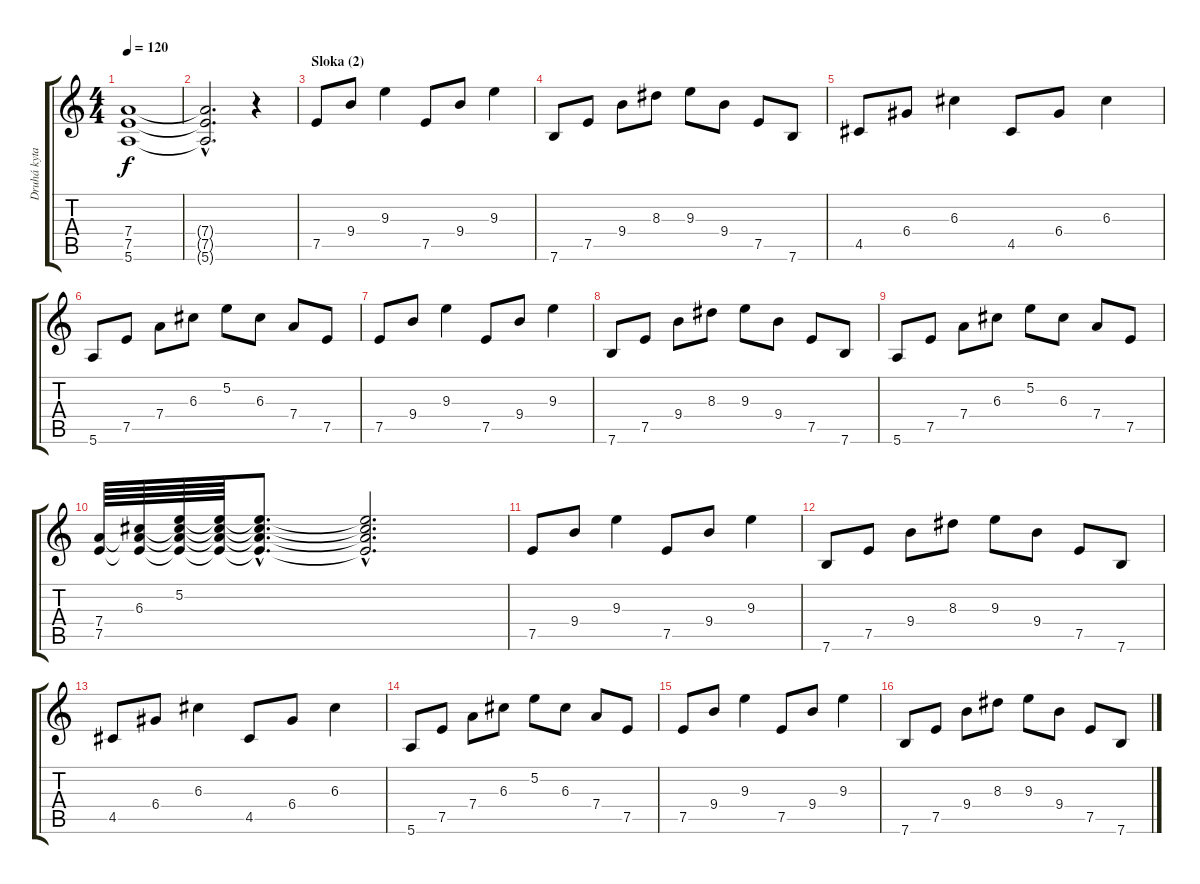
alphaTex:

\track ("Druhá kytara" "Druhá kyta") {instrument electricguitarmuted}
\staff {score tabs}
\tuning (E4 B3 G3 D3 A2 E2) {hide}
\ts (4 4)
\tempo 120
\clef g2
\ks c
(7.4 7.5 5.6).1{dy f} |
(7.4{hac t} 7.5{hac t} 5.6{hac t}).2{d} r.4 |
\section ("" "Sloka (2)")
7.5.8{instrument electricguitarmuted} 9.4.8 9.3.4 7.5.8 9.4.8 9.3.4 |
7.6.8 7.5.8 9.4.8 8.3.8 9.3.8 9.4.8 7.5.8 7.6.8 |
4.5.8 6.4.8 6.3.4 4.5.8 6.4.8 6.3.4 |
5.6.8 7.5.8 7.4.8 6.3.8 5.2.8 6.3.8 7.4.8 7.5.8 |
7.5.8 9.4.8 9.3.4 7.5.8 9.4.8 9.3.4 |
7.6.8 7.5.8 9.4.8 8.3.8 9.3.8 9.4.8 7.5.8 7.6.8 |
5.6.8 7.5.8 7.4.8 6.3.8 5.2.8 6.3.8 7.4.8 7.5.8 |
(7.4 7.5).64 (6.3 7.4{t} 7.5{t}).64 (5.2 6.3{t} 7.4{t} 7.5{t}).64 (5.2{t} 6.3{t} 7.4{t} 7.5{t}).64 (5.2{hac t} 6.3{hac t} 7.4{hac t} 7.5{hac t}).8{d} (5.2{hac t} 6.3{hac t} 7.4{hac t} 7.5{hac t}).2{d} |
7.5.8 9.4.8 9.3.4 7.5.8 9.4.8 9.3.4 |
7.6.8 7.5.8 9.4.8 8.3.8 9.3.8 9.4.8 7.5.8 7.6.8 |
4.5.8 6.4.8 6.3.4 4.5.8 6.4.8 6.3.4 |
5.6.8 7.5.8 7.4.8 6.3.8 5.2.8 6.3.8 7.4.8 7.5.8 |
7.5.8 9.4.8 9.3.4 7.5.8 9.4.8 9.3.4 |
7.6.8 7.5.8 9.4.8 8.3.8 9.3.8 9.4.8 7.5.8 7.6.8
